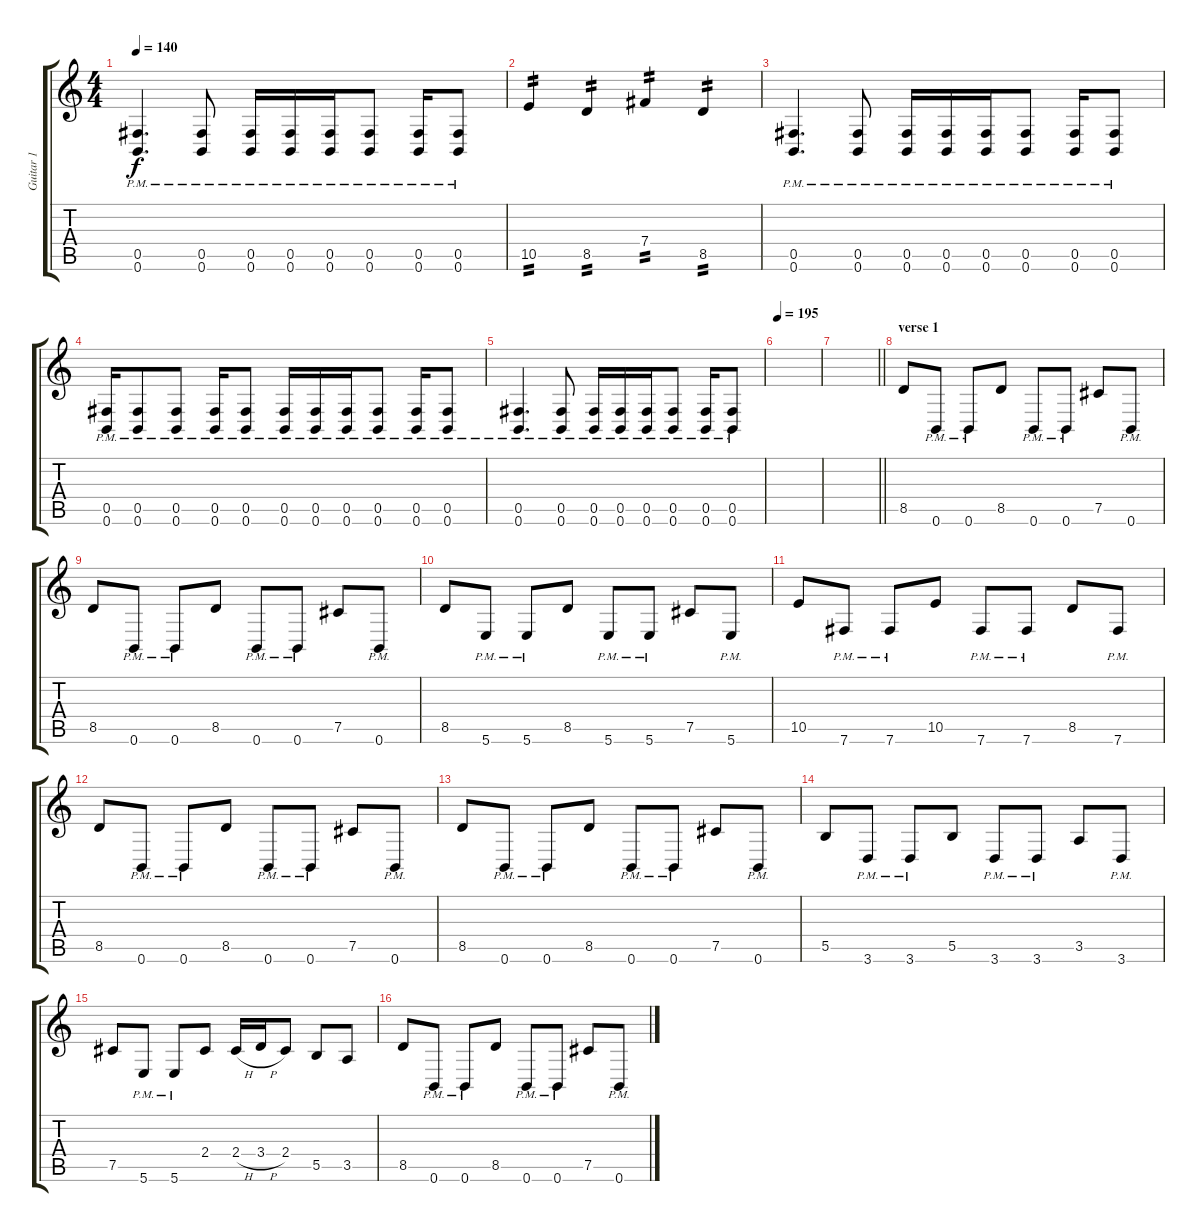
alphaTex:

\track ("Guitar 1" "Guitar 1") {instrument distortionguitar}
\staff {score tabs}
\tuning (Db4 Ab3 E3 B2 Gb2 B1) {hide}
\ts (4 4)
\tempo 140
\clef g2
\ks c
(0.5{pm} 0.6{pm}).4{d dy f} (0.5{pm} 0.6{pm}).8 (0.5{pm} 0.6{pm}).16 (0.5{pm} 0.6{pm}).16 (0.5{pm} 0.6{pm}).16 (0.5{pm} 0.6{pm}).8 (0.5{pm} 0.6{pm}).16 (0.5{pm} 0.6{pm}).8 |
10.5.4{tp 2} 8.5.4{tp 2} 7.4.4{tp 2} 8.5.4{tp 2} |
(0.5{pm} 0.6{pm}).4{d} (0.5{pm} 0.6{pm}).8 (0.5{pm} 0.6{pm}).16 (0.5{pm} 0.6{pm}).16 (0.5{pm} 0.6{pm}).16 (0.5{pm} 0.6{pm}).8 (0.5{pm} 0.6{pm}).16 (0.5{pm} 0.6{pm}).8 |
(0.5{pm} 0.6{pm}).16 (0.5{pm} 0.6{pm}).8 (0.5{pm} 0.6{pm}).8 (0.5{pm} 0.6{pm}).16 (0.5{pm} 0.6{pm}).8 (0.5{pm} 0.6{pm}).16 (0.5{pm} 0.6{pm}).16 (0.5{pm} 0.6{pm}).16 (0.5{pm} 0.6{pm}).8 (0.5{pm} 0.6{pm}).16 (0.5{pm} 0.6{pm}).8 |
(0.5{pm} 0.6{pm}).4{d} (0.5{pm} 0.6{pm}).8 (0.5{pm} 0.6{pm}).16 (0.5{pm} 0.6{pm}).16 (0.5{pm} 0.6{pm}).16 (0.5{pm} 0.6{pm}).8 (0.5{pm} 0.6{pm}).16 (0.5{pm} 0.6{pm}).8 |
\tempo 195
|
\barLineRight lightlight
|
\section ("" "verse 1")
8.5.8 0.6{pm}.8 0.6{pm}.8 8.5.8 0.6{pm}.8 0.6{pm}.8 7.5.8 0.6{pm}.8 |
8.5.8 0.6{pm}.8 0.6{pm}.8 8.5.8 0.6{pm}.8 0.6{pm}.8 7.5.8 0.6{pm}.8 |
8.5.8 5.6{pm}.8 5.6{pm}.8 8.5.8 5.6{pm}.8 5.6{pm}.8 7.5.8 5.6{pm}.8 |
10.5.8 7.6{pm}.8 7.6{pm}.8 10.5.8 7.6{pm}.8 7.6{pm}.8 8.5.8 7.6{pm}.8 |
8.5.8 0.6{pm}.8 0.6{pm}.8 8.5.8 0.6{pm}.8 0.6{pm}.8 7.5.8 0.6{pm}.8 |
8.5.8 0.6{pm}.8 0.6{pm}.8 8.5.8 0.6{pm}.8 0.6{pm}.8 7.5.8 0.6{pm}.8 |
5.5.8 3.6{pm}.8 3.6{pm}.8 5.5.8 3.6{pm}.8 3.6{pm}.8 3.5.8 3.6{pm}.8 |
7.5.8 5.6{pm}.8 5.6{pm}.8 2.4.8 2.4{h}.16 3.4{h}.16 2.4.8 5.5.8 3.5.8 |
8.5.8 0.6{pm}.8 0.6{pm}.8 8.5.8 0.6{pm}.8 0.6{pm}.8 7.5.8 0.6{pm}.8
